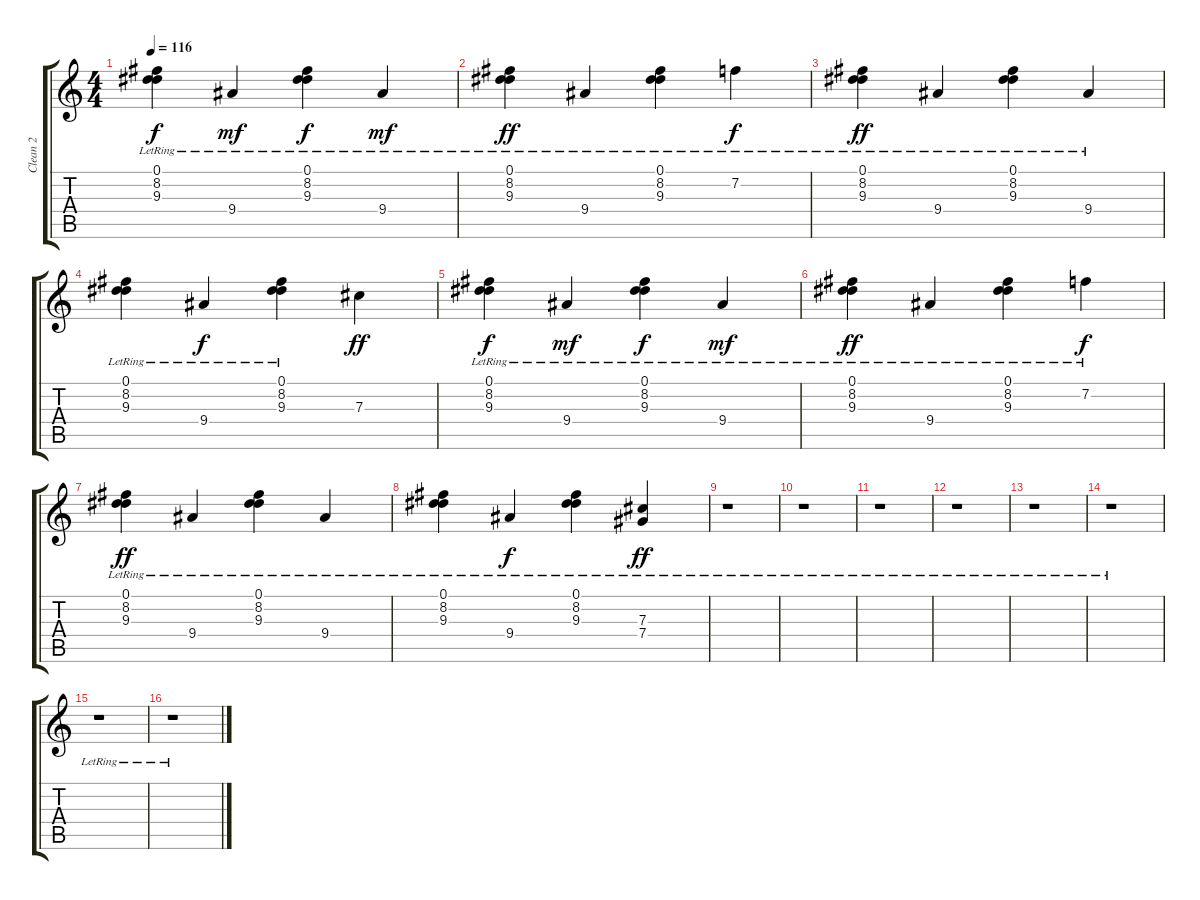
\track ("Clean 2" "Clean 2") {instrument electricbasspick}
\staff {score tabs}
\tuning (Eb4 Bb3 Gb3 Db3 Ab2 Eb2) {hide}
\ts (4 4)
\tempo 116
\clef g2
\ks c
(0.1{lr} 8.2{lr} 9.3{lr}).4{dy f} 9.4{lr}.4{dy mf} (0.1{lr} 8.2{lr} 9.3{lr}).4{dy f} 9.4{lr}.4{dy mf} |
(0.1{lr} 8.2{lr} 9.3{lr}).4{dy ff} 9.4{lr}.4 (0.1{lr} 8.2{lr} 9.3{lr}).4 7.2{lr}.4{dy f} |
(0.1{lr} 8.2{lr} 9.3{lr}).4{dy ff} 9.4{lr}.4 (0.1{lr} 8.2{lr} 9.3{lr}).4 9.4{lr}.4 |
(0.1{lr} 8.2{lr} 9.3{lr}).4 9.4{lr}.4{dy f} (0.1{lr} 8.2{lr} 9.3{lr}).4 7.3.4{dy ff} |
(0.1{lr} 8.2{lr} 9.3{lr}).4{dy f} 9.4{lr}.4{dy mf} (0.1{lr} 8.2{lr} 9.3{lr}).4{dy f} 9.4{lr}.4{dy mf} |
(0.1{lr} 8.2{lr} 9.3{lr}).4{dy ff} 9.4{lr}.4 (0.1{lr} 8.2{lr} 9.3{lr}).4 7.2{lr}.4{dy f} |
(0.1{lr} 8.2{lr} 9.3{lr}).4{dy ff} 9.4{lr}.4 (0.1{lr} 8.2{lr} 9.3{lr}).4 9.4{lr}.4 |
(0.1{lr} 8.2{lr} 9.3{lr}).4 9.4{lr}.4{dy f} (0.1{lr} 8.2{lr} 9.3{lr}).4 (7.3 7.4{lr}).4{dy ff} |
r.1 |
r.1 |
r.1 |
r.1 |
r.1 |
r.1 |
r.1 |
r.1
